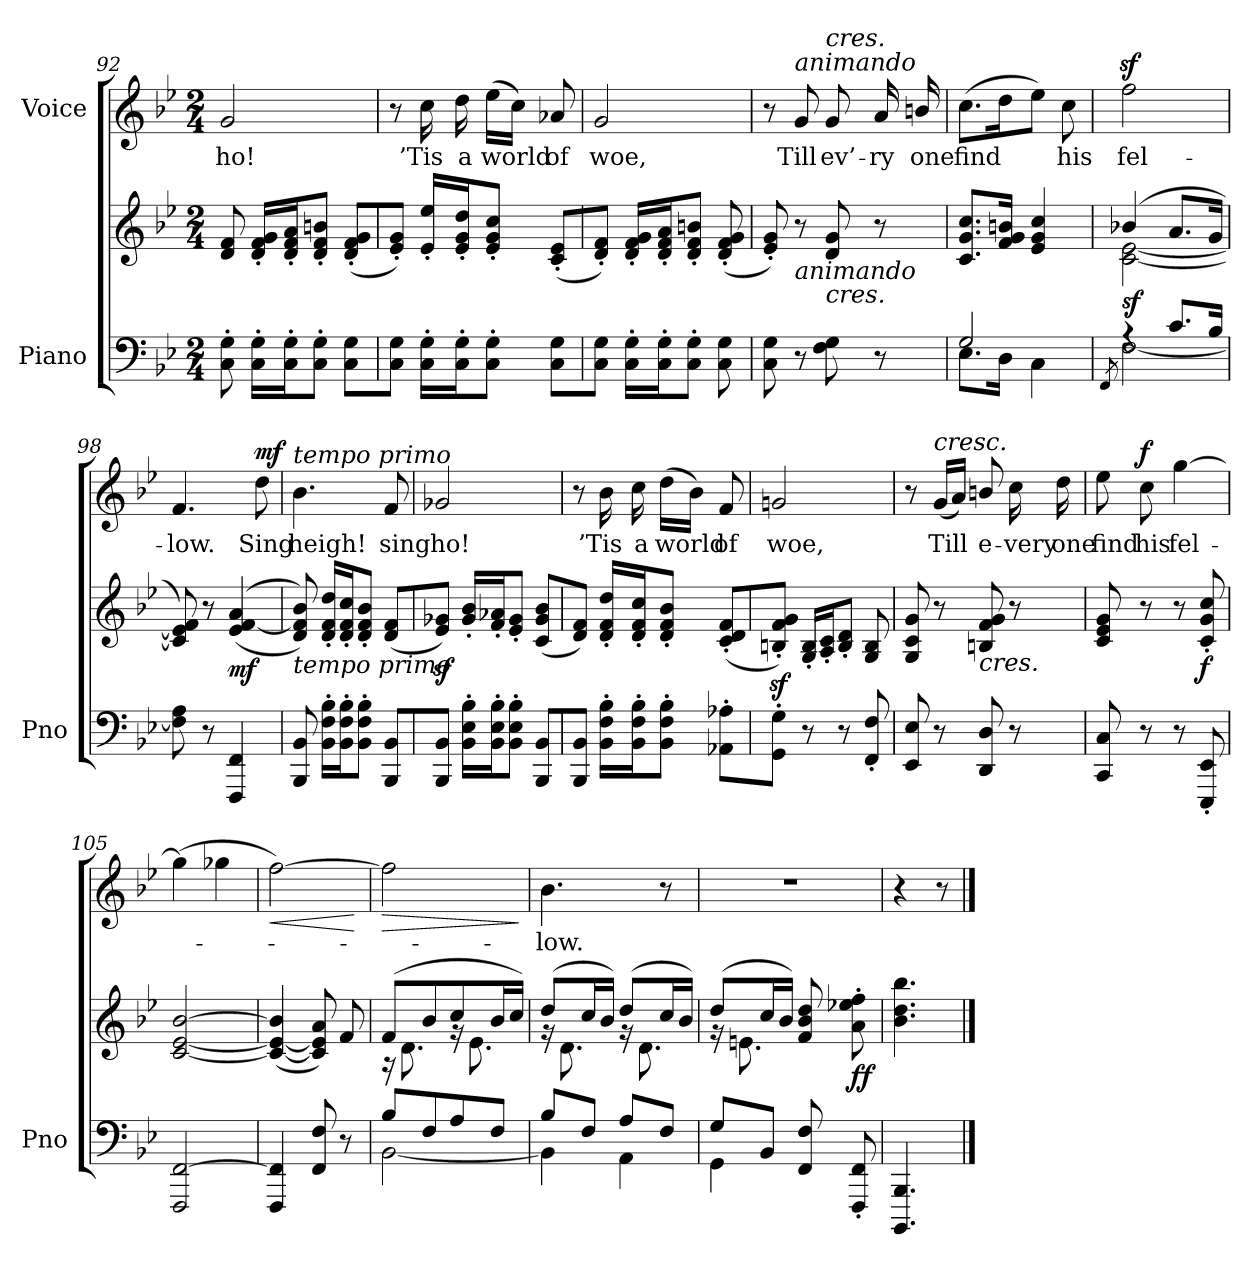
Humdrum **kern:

**kern	**kern	**dynam	**kern	**text	**dynam
*part2	*part2	*part2	*part1	*part1	*part1
*staff3	*staff2	*staff2/3	*staff1	*staff1	*staff1
*I"Piano	*	*	*I"Voice	*	*
*I'Pno	*	*	*	*	*
!!LO:PB:g=z
*clefF4	*clefG2	*	*clefG2	*	*
*k[b-e-]	*k[b-e-]	*	*k[b-e-]	*	*
*M2/4	*M2/4	*	*M2/4	*	*
=92	=92	=92	=92	=92	=92
!	!	!	!	!LO:LY:b	!
8C\' 8G\'	8d/ 8f/	.	2g/	ho!	.
16C\' 16G\'LL	16d/' 16f/' 16g/'LL	.	.	.	.
16C\' 16G\'J	16d/' 16f/' 16a/'J	.	.	.	.
8C\' 8G\'J	8d/' 8f/' 8bn/'J	.	.	.	.
8C\ 8G\L	(<8d/' 8f/' 8g/'L	.	.	.	.
=93	=93	=93	=93	=93	=93
8C\ 8G\J	8e-/' 8g/'J)	.	8r	.	.
!	!	!	!	!LO:LY:b	!
16C\' 16G\'LL	16e-/' 16ee-/'LL	.	16cc\	’Tis	.
!	!	!	!	!LO:LY:b	!
16C\' 16G\'J	16e-/' 16g/' 16dd/'J	.	16dd\	a	.
!	!	!	!	!LO:LY:b	!
8C\' 8G\'J	8e-/' 8g/' 8cc/'J	.	(>16ee-\LL	world	.
.	.	.	16cc\JJ)	.	.
!	!	!	!	!LO:LY:b	!
8C\ 8G\L	(<8c/' 8e-/'L	.	8a-X/	of	.
=94	=94	=94	=94	=94	=94
!	!	!	!	!LO:LY:b	!
8C\ 8G\J	8d/' 8f/'J)	.	2g/	woe,	.
16C\' 16G\'LL	16d/' 16f/' 16g/'LL	.	.	.	.
16C\' 16G\'J	16d/' 16f/' 16a/'J	.	.	.	.
8C\' 8G\'J	8d/' 8f/' 8bn/'J	.	.	.	.
8C\ 8G\	(<8d/' 8f/' 8g/'	.	.	.	.
!!LO:PB:g=z
=95	=95	=95	=95	=95	=95
8C\ 8G\	8e-/' 8g/')	.	8r	.	.
*	*	*	*MM98	*	*
!	!	!	!LO:TX:a:i:t=animando	!	!
!	!LO:TX:b:i:t=animando	!	!	!	!
!	!	!	!	!LO:LY:b	!
8r	8r	.	8g/	Till	.
!	!	!	!LO:TX:a:i:t=cres.	!	!
!	!LO:TX:b:i:t=cres.	!	!	!	!
!	!	!	!	!LO:LY:b	!
8F\ 8G\	8d/ 8g/	.	8g/	ev’-	.
!	!	!	!	!LO:LY:b	!
8r	8r	.	16a/	-ry	.
!	!	!	!	!LO:LY:b	!
.	.	.	16bn/	one	.
=96	=96	=96	=96	=96	=96
*	*	*	*MM100	*	*
*^	*	*	*	*	*
!	!	!	!	!	!LO:LY:b	!
2G/	8.E-\L	8.c/ 8.g/ 8.cc/L	.	(>8.cc\L	find	.
.	16D\Jk	16f/ 16g/ 16bn/Jk	.	16dd\K	.	.
.	4C\	4e-/ 4g/ 4cc/	.	8ee-\J)	.	.
!	!	!	!	!	!LO:LY:b	!
.	.	.	.	8cc\	his	.
=97	=97	=97	=97	=97	=97	=97
*	*	*	*	*MM104	*	*
.	8qFF/	.	.	.	.	.
*	*	*^	*	*	*	*
!	!	!	!	!LO:DY:b	!	!LO:LY:b	!
4rA	[2F\	(>4b-X/	[2c\ [2e-\	sf	2ffz>\	fel-	.
8.c/L	.	8.a/L	.	.	.	.	.
16B-/Jk	.	16g/Jk	.	.	.	.	.
*v	*v	*	*	*	*	*	*
*	*v	*v	*	*	*	*
=98	=98	=98	=98	=98	=98
!	!	!	!	!LO:LY:b	!
8F\] 8A\	8c/] 8e-/] 8f/)	.	4.f/	-low.	.
8r	8r	.	.	.	.
!	!	!LO:DY:b	!	!	!
4FFF/ 4FF/	(>(<4e-/ [4f/ 4a/	mf	.	.	.
*	*	*	*MM110	*	*
!	!	!	!	!LO:LY:b	!LO:DY:a
.	.	.	8dd\	Sing	mf
!!LO:LB:g=z
=99	=99	=99	=99	=99	=99
*	*	*	*MM108	*	*
!	!	!	!LO:TX:a:i:t=tempo primo	!	!
!	!LO:TX:b:i:t=tempo primo	!	!	!	!
!	!	!	!	!LO:LY:b	!
8BBB-/ 8BB-/	8d/ 8f/] 8b-/))	.	4.b-\	heigh!	.
16BB-\' 16F\' 16B-\'LL	16d/' 16f/' 16dd/'LL	.	.	.	.
16BB-\' 16F\' 16B-\'J	16d/' 16f/' 16cc/'J	.	.	.	.
8BB-\' 8F\' 8B-\'J	8d/' 8f/' 8b-/'J	.	.	.	.
!	!	!	!	!LO:LY:b	!
8BBB-/ 8BB-/L	(<8d/ 8f/L	.	8f/	sing	.
=100	=100	=100	=100	=100	=100
*	*	*	*MM110	*	*
!	!	!	!	!LO:LY:b	!
8BBB-/ 8BB-/J	8e-/z< 8g-X/z<J)	.	2g-X/	ho!	.
16BB-\' 16E-\' 16B-\'LL	16g-/' 16b-/'LL	.	.	.	.
16BB-\' 16E-\' 16B-\'J	16f/' 16a-X/'J	.	.	.	.
8BB-\' 8E-\' 8B-\'J	8e-/' 8g-/'J	.	.	.	.
8BBB-/ 8BB-/L	(<8c/ 8g-/ 8b-/L	.	.	.	.
=101	=101	=101	=101	=101	=101
8BBB-/ 8BB-/J	8d/ 8f/J)	.	8r	.	.
!	!	!	!	!LO:LY:b	!
16BB-\' 16F\' 16B-\'LL	16d/' 16f/' 16dd/'LL	.	16b-\	’Tis	.
!	!	!	!	!LO:LY:b	!
16BB-\' 16F\' 16B-\'J	16d/' 16f/' 16cc/'J	.	16cc\	a	.
!	!	!	!	!LO:LY:b	!
8BB-\' 8F\' 8B-\'J	8d/' 8f/' 8b-/'J	.	(>16dd\LL	world	.
.	.	.	16b-\JJ)	.	.
!	!	!	!	!LO:LY:b	!
8AA-X\' 8A-X\'L	(<8c/' 8d/' 8f/'L	.	8f/	of	.
=102	=102	=102	=102	=102	=102
!	!	!	!	!LO:LY:b	!
8GG\' 8G\'J	8Bn/z<' 8f/z<' 8g/z<'J)	.	2gn/	woe,	.
8r	16G/' 16B/'LL	.	.	.	.
.	16A/' 16c/'J	.	.	.	.
8r	8B/' 8d/'J	.	.	.	.
8FF/' 8F/'	8G/ 8B/	.	.	.	.
!!LO:LB:g=z
=103	=103	=103	=103	=103	=103
8EE-/ 8E-/	8G/ 8c/ 8g/	.	8r	.	.
!	!	!	!LO:TX:a:i:t=cresc.	!	!
!	!	!	!	!LO:LY:b	!
8r	8r	.	(<16g/LL	Till	.
.	.	.	16a/JJ)	.	.
!	!LO:TX:b:i:t=cres.	!	!	!	!
!	!	!	!	!LO:LY:b	!
8DD/ 8D/	8Bn/ 8f/ 8g/	.	8bn/	e-	.
!	!	!	!	!LO:LY:b	!
8r	8r	.	16cc\	-very	.
!	!	!	!	!LO:LY:b	!
.	.	.	16dd\	one	.
=104	=104	=104	=104	=104	=104
!	!	!	!	!LO:LY:b	!
8CC/ 8C/	8c/ 8e-/ 8g/	.	8ee-\	find	.
!	!	!	!	!LO:LY:b	!LO:DY:a
8r	8r	.	8cc\	his	f
!	!	!	!	!LO:LY:b	!
8r	8r	.	[4gg\	fel-	.
!	!	!LO:DY:b	!	!	!
8EEE-/' 8EE-/'	8c/' 8g/' 8cc/'	f	.	.	.
=105	=105	=105	=105	=105	=105
2FFF/ [2FF/	[2c/ [2e-/ [2b-/	.	(>4gg\]	.	.
.	.	.	4gg-X\	.	.
=106	=106	=106	=106	=106	=106
!	!	!	!	!	!LO:HP:b
4FFF/ 4FF/]	(>4c/_ 4e-/_ 4b-/]	.	[2ff\)	.	<
8FF/ 8F/	8c/] 8e-/] 8a/)	.	.	.	.
8r	8f/	.	.	.	.
.	.	.	.	.	[
!!LO:PB:g=z
=107	=107	=107	=107	=107	=107
*^	*^	*	*	*	*
!	!	!	!	!LO:DY:b	!	!	!LO:HP:b
!	!	!	!	!LO:DY:n=1:b	!	!	!
8B-/L	[2BB-\	(>8f/L	16r	other-dynamics f	2ff\]	.	>
.	.	.	8.d\	.	.	.	.
8F/	.	8b-/	.	.	.	.	.
8A/	.	8cc/	16rg	.	.	.	.
.	.	.	8.e-\	.	.	.	.
8F/J	.	16b-/L	.	.	.	.	.
.	.	16cc/JJ)	.	.	.	.	.
*v	*v	*	*	*	*	*	*
*	*v	*v	*	*	*	*
.	.	.	.	.	]
=108	=108	=108	=108	=108	=108
*^	*^	*	*	*	*
!	!	!	!	!	!	!LO:LY:b	!
*	*	*	*	*	*^	*	*
8B-/L	4BB-\]	(>8dd/L	16rg	.	4.b-\	4ryy	-low.	.
.	.	.	8.d\	.	.	.	.	.
8F/J	.	16cc/L	.	.	.	.	.	.
.	.	16b-/JJ)	.	.	.	.	.	.
*	*	*	*	*	*MM112	*	*	*
8A/L	4AA\	(>8dd/L	16rg	.	.	4ryy	.	.
.	.	.	8.d\	.	.	.	.	.
8F/J	.	16cc/L	.	.	8r	.	.	.
.	.	16b-/JJ)	.	.	.	.	.	.
=109	=109	=109	=109	=109	=109	=109	=109	=109
*	*	*	*	*	*MM114	*	*	*
8G/L	4GG\	(>8dd/L	16rg	.	2r	4.ryy	.	.
.	.	.	8.en\	.	.	.	.	.
8BB-/J	.	16cc/L	.	.	.	.	.	.
.	.	16b-/JJ)	.	.	.	.	.	.
8FF/ 8F/	4ryy	8f/ 8b-/ 8dd/	4ryy	.	.	.	.	.
*	*	*	*	*	*MM104	*	*	*
!	!	!	!	!LO:DY:b	!	!	!	!
8FFF/' 8FF/'	.	8a\' 8ee-X\' 8ff\'	.	ff	.	8ryy	.	.
*v	*v	*	*	*	*v	*v	*	*
*	*v	*v	*	*	*	*
=110	=110	=110	=110	=110	=110
4.BBBB-/ 4.BBB-/	4.b-\ 4.dd\ 4.bb-\	.	4r	.	.
.	.	.	8r	.	.
==	==	==	==	==	==
*-	*-	*-	*-	*-	*-
